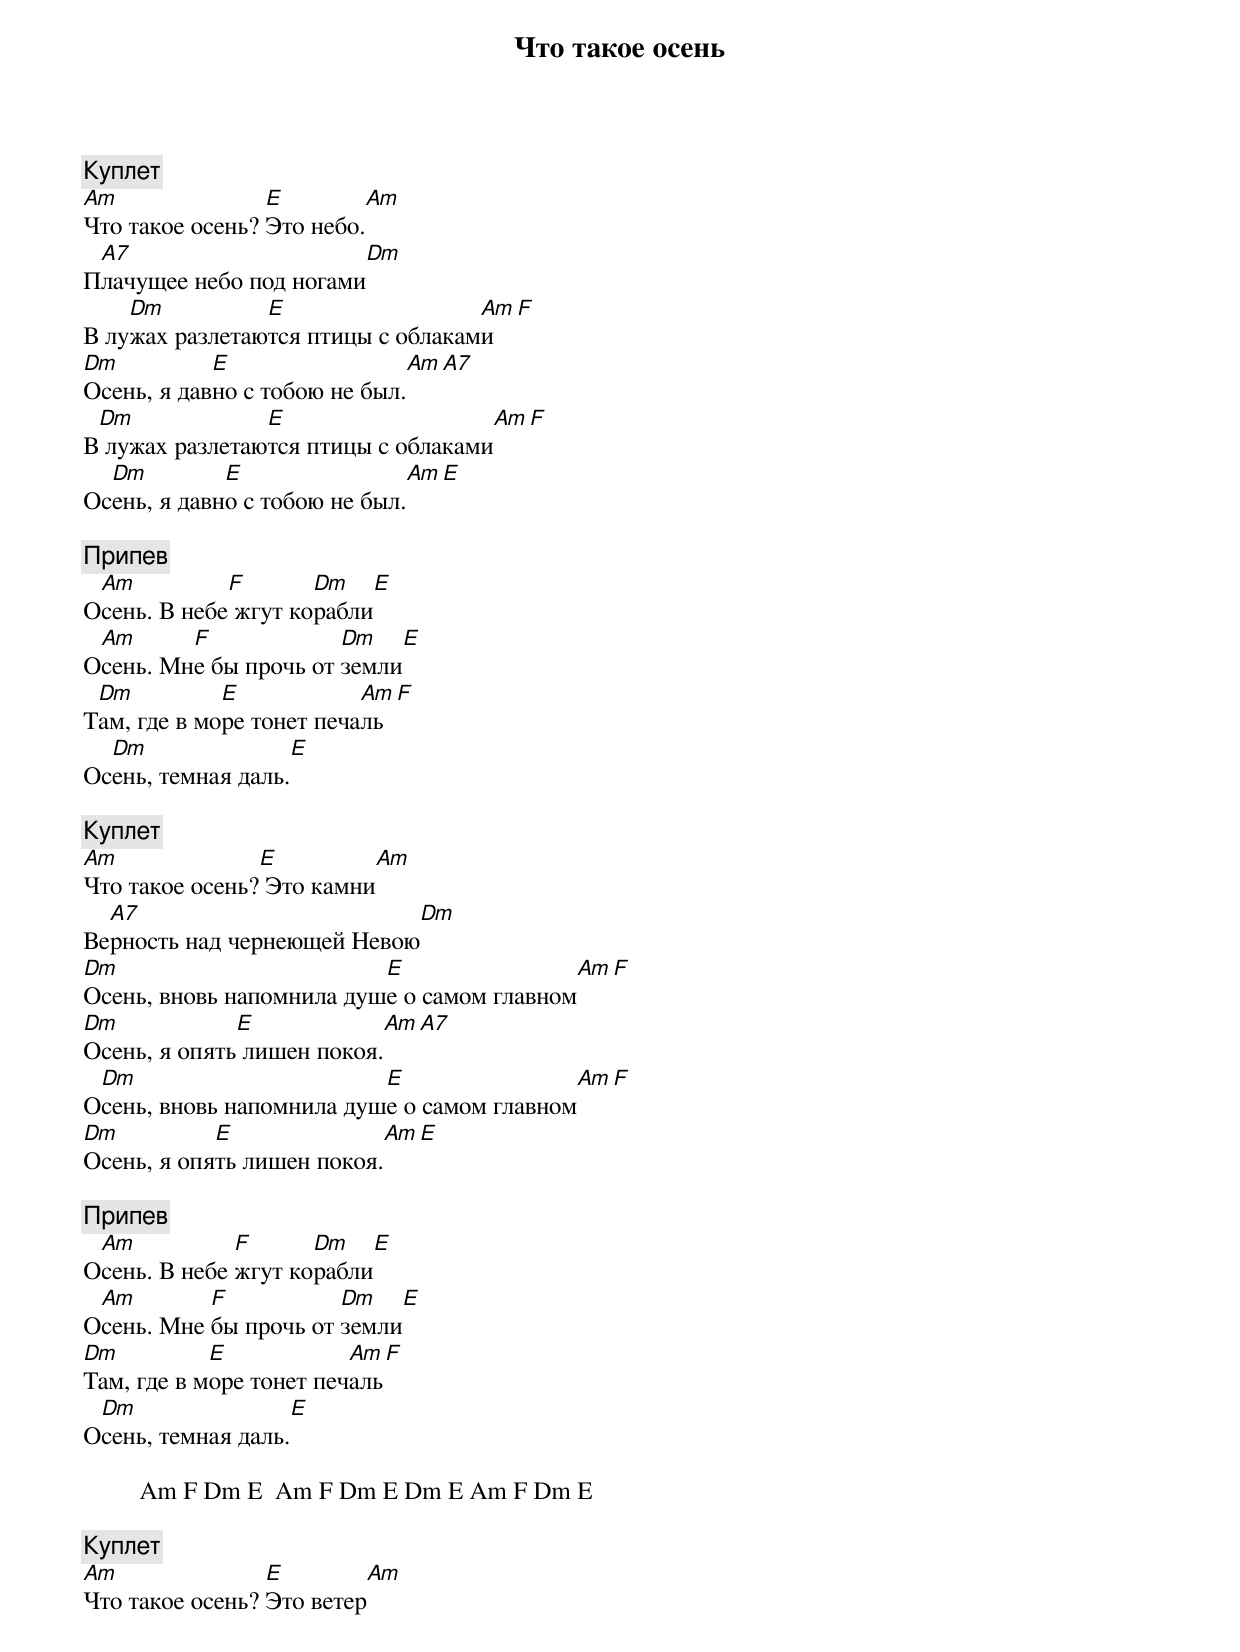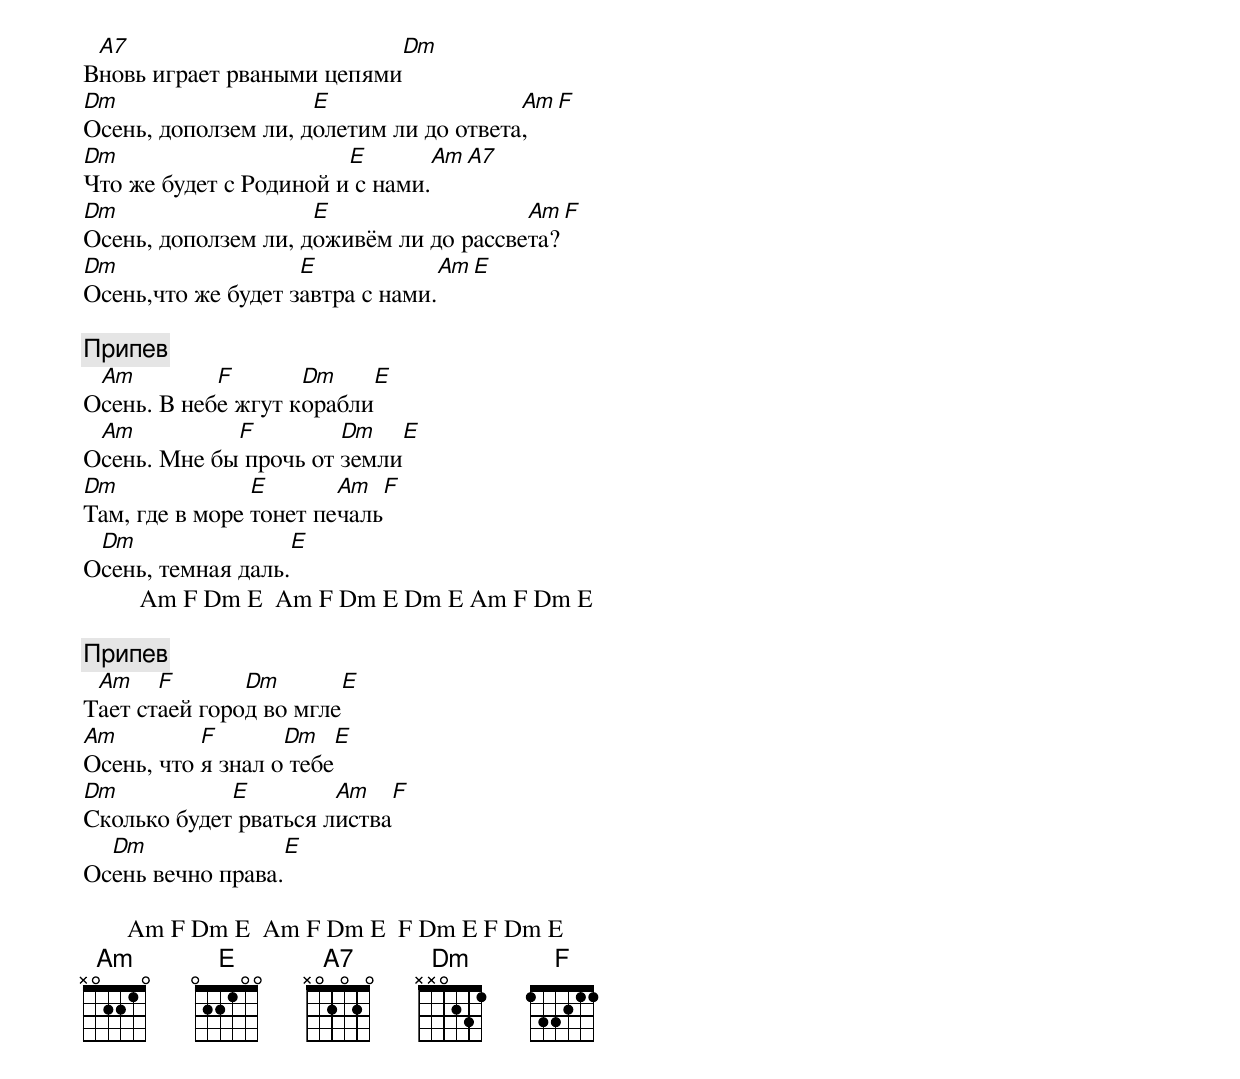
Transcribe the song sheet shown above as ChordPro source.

{title: Что такое осень}
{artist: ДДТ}

{c: Куплет}
[Am]Что такое осень? [E]Это небо.[Am]
П[A7]лачущее небо под ногами[Dm]
В лу[Dm]жах разлетаю[E]тся птицы с облакам[Am]и[F]
[Dm]Осень, я дав[E]но с тобою не был.[Am][A7]
В[Dm] лужах разлетаю[E]тся птицы с облаками[Am][F]
Ос[Dm]ень, я давн[E]о с тобою не был.[Am][E]

{c: Припев}
О[Am]сень. В небе[F] жгут ко[Dm]рабли[E]
О[Am]сень. Мн[F]е бы прочь от [Dm]земли[E]
Т[Dm]ам, где в мо[E]ре тонет печа[Am]ль[F]
Ос[Dm]ень, темная даль.[E]

{c: Куплет}
[Am]Что такое осень?[E] Это камни[Am]
Ве[A7]рность над чернеющей Невою[Dm]
[Dm]Осень, вновь напомнила душ[E]е о самом главном[Am][F]
[Dm]Осень, я опять[E] лишен покоя.[Am][A7]
О[Dm]сень, вновь напомнила душ[E]е о самом главном[Am][F]
[Dm]Осень, я опя[E]ть лишен покоя.[Am][E]

{c: Припев}
О[Am]сень. В небе [F]жгут ко[Dm]рабли[E]
О[Am]сень. Мне [F]бы прочь от [Dm]земли[E]
[Dm]Там, где в м[E]оре тонет печ[Am]аль[F]
О[Dm]сень, темная даль.[E]

         Am F Dm E  Am F Dm E Dm E Am F Dm E

{c: Куплет}
[Am]Что такое осень? [E]Это ветер[Am]
В[A7]новь играет рваными цепями[Dm]
[Dm]Осень, доползем ли, д[E]олетим ли до ответа[Am],[F]
[Dm]Что же будет с Родиной и[E] с нами.[Am][A7]
[Dm]Осень, доползем ли, д[E]оживём ли до рассве[Am]та?[F]
[Dm]Осень,что же будет з[E]автра с нами.[Am][E]

{c: Припев}
О[Am]сень. В неб[F]е жгут к[Dm]орабли[E]
О[Am]сень. Мне бы[F] прочь от [Dm]земли[E]
[Dm]Там, где в море [E]тонет пе[Am]чаль[F]
О[Dm]сень, темная даль.[E]
         Am F Dm E  Am F Dm E Dm E Am F Dm E

{c: Припев}
Т[Am]ает ст[F]аей горо[Dm]д во мгле[E]
[Am]Осень, что [F]я знал о[Dm] тебе[E]
[Dm]Сколько будет[E] рваться л[Am]иства[F]
Ос[Dm]ень вечно права.[E]

       Am F Dm E  Am F Dm E  F Dm E F Dm E
